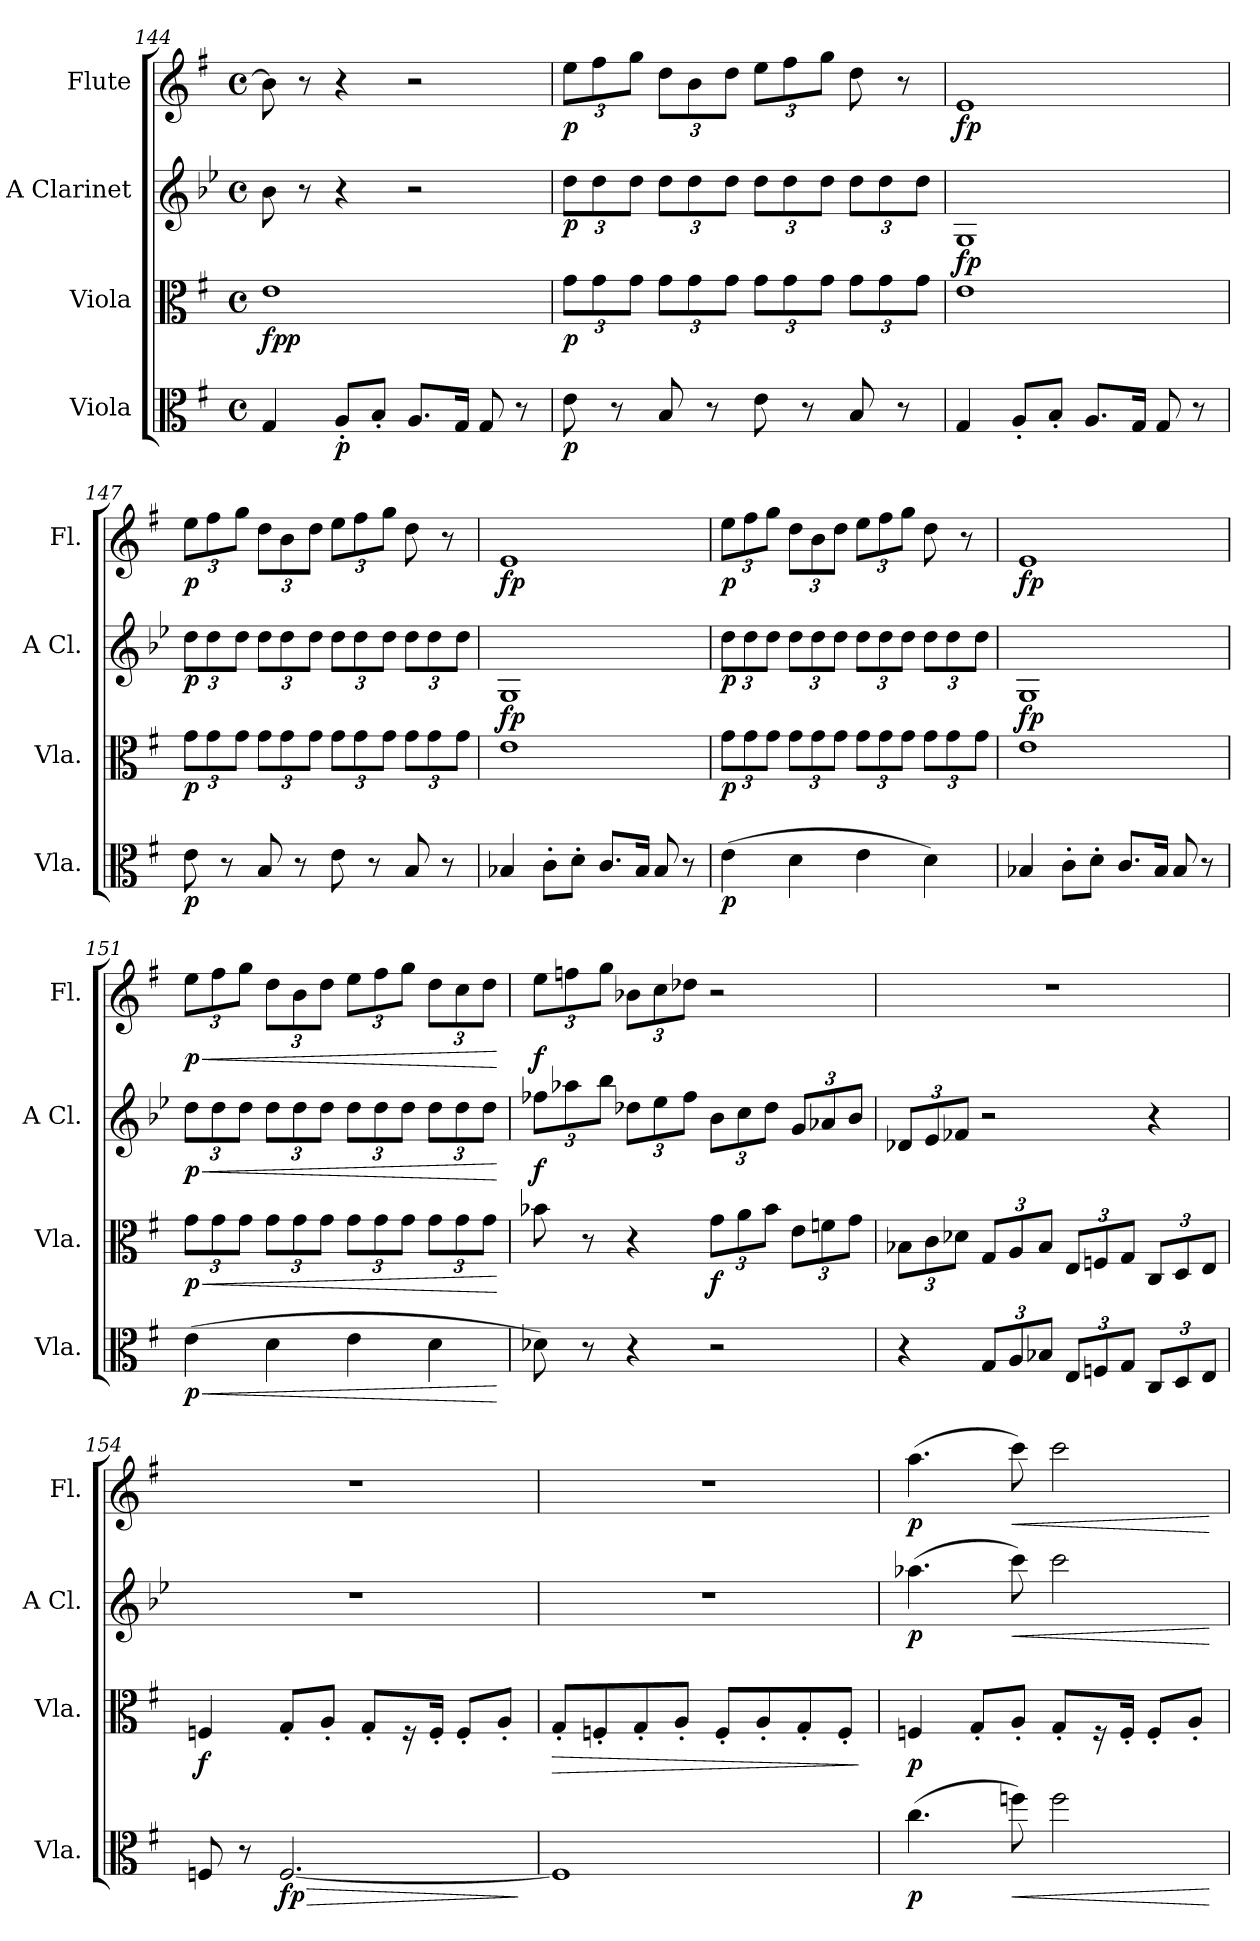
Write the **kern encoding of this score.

**kern	**dynam	**kern	**dynam	**kern	**dynam	**kern	**dynam
*part4	*part4	*part3	*part3	*part2	*part2	*part1	*part1
*staff4	*staff4	*staff3	*staff3	*staff2	*staff2	*staff1	*staff1
*I"Viola	*	*I"Viola	*	*I"A Clarinet	*	*I"Flute	*
*I'Vla.	*	*I'Vla.	*	*I'A Cl.	*	*I'Fl.	*
*clefC3	*	*clefC3	*	*clefG2	*	*clefG2	*
*	*	*	*	*ITrd2c3	*	*	*
*k[f#]	*	*k[f#]	*	*k[f#]	*	*k[f#]	*
*M4/4	*	*M4/4	*	*M4/4	*	*M4/4	*
*met(c)	*	*met(c)	*	*met(c)	*	*met(c)	*
=144	=144	=144	=144	=144	=144	=144	=144
!	!	!	!LO:DY:b	!	!	!	!
!	!	!	!LO:DY:n=1:b	!	!	!	!
4G/	.	1e	fp p	8g\	.	8b\]	.
.	.	.	.	8r	.	8r	.
!	!LO:DY:b	!	!	!	!	!	!
8A'/L	p	.	.	4r	.	4r	.
8B'/J	.	.	.	.	.	.	.
8.A/L	.	.	.	2r	.	2r	.
16G/Jk	.	.	.	.	.	.	.
8G/	.	.	.	.	.	.	.
8r	.	.	.	.	.	.	.
=145	=145	=145	=145	=145	=145	=145	=145
*	*	*Xbrackettup	*	*Xbrackettup	*	*Xbrackettup	*
!	!LO:DY:b	!	!LO:DY:b	!	!LO:DY:b	!	!LO:DY:b
8e\	p	12g\L	p	12b\L	p	12ee\L	p
.	.	12g\	.	12b\	.	12ff#\	.
8r	.	.	.	.	.	.	.
.	.	12g\J	.	12b\J	.	12gg\J	.
8B/	.	12g\L	.	12b\L	.	12dd\L	.
.	.	12g\	.	12b\	.	12b\	.
8r	.	.	.	.	.	.	.
.	.	12g\J	.	12b\J	.	12dd\J	.
8e\	.	12g\L	.	12b\L	.	12ee\L	.
.	.	12g\	.	12b\	.	12ff#\	.
8r	.	.	.	.	.	.	.
.	.	12g\J	.	12b\J	.	12gg\J	.
8B/	.	12g\L	.	12b\L	.	8dd\	.
.	.	12g\	.	12b\	.	.	.
8r	.	.	.	.	.	8r	.
.	.	12g\J	.	12b\J	.	.	.
=146	=146	=146	=146	=146	=146	=146	=146
!	!	!	!LO:DY:a	!	!	!	!LO:DY:b
4G/	.	1e	fp	1E	.	1e	fp
8A'/L	.	.	.	.	.	.	.
8B'/J	.	.	.	.	.	.	.
8.A/L	.	.	.	.	.	.	.
16G/Jk	.	.	.	.	.	.	.
8G/	.	.	.	.	.	.	.
8r	.	.	.	.	.	.	.
!!LO:PB:g=z
=147	=147	=147	=147	=147	=147	=147	=147
!	!LO:DY:b	!	!LO:DY:b	!	!LO:DY:b	!	!LO:DY:b
8e\	p	12g\L	p	12b\L	p	12ee\L	p
.	.	12g\	.	12b\	.	12ff#\	.
8r	.	.	.	.	.	.	.
.	.	12g\J	.	12b\J	.	12gg\J	.
8B/	.	12g\L	.	12b\L	.	12dd\L	.
.	.	12g\	.	12b\	.	12b\	.
8r	.	.	.	.	.	.	.
.	.	12g\J	.	12b\J	.	12dd\J	.
8e\	.	12g\L	.	12b\L	.	12ee\L	.
.	.	12g\	.	12b\	.	12ff#\	.
8r	.	.	.	.	.	.	.
.	.	12g\J	.	12b\J	.	12gg\J	.
8B/	.	12g\L	.	12b\L	.	8dd\	.
.	.	12g\	.	12b\	.	.	.
8r	.	.	.	.	.	8r	.
.	.	12g\J	.	12b\J	.	.	.
=148	=148	=148	=148	=148	=148	=148	=148
!	!	!	!LO:DY:a	!	!	!	!LO:DY:b
4B-X/	.	1e	fp	1E	.	1e	fp
8c'\L	.	.	.	.	.	.	.
8d'\J	.	.	.	.	.	.	.
8.c/L	.	.	.	.	.	.	.
16B-/Jk	.	.	.	.	.	.	.
8B-/	.	.	.	.	.	.	.
8r	.	.	.	.	.	.	.
=149	=149	=149	=149	=149	=149	=149	=149
!	!LO:DY:b	!	!LO:DY:b	!	!LO:DY:b	!	!LO:DY:b
(>4e\	p	12g\L	p	12b\L	p	12ee\L	p
.	.	12g\	.	12b\	.	12ff#\	.
.	.	12g\J	.	12b\J	.	12gg\J	.
4d\	.	12g\L	.	12b\L	.	12dd\L	.
.	.	12g\	.	12b\	.	12b\	.
.	.	12g\J	.	12b\J	.	12dd\J	.
4e\	.	12g\L	.	12b\L	.	12ee\L	.
.	.	12g\	.	12b\	.	12ff#\	.
.	.	12g\J	.	12b\J	.	12gg\J	.
4d\)	.	12g\L	.	12b\L	.	8dd\	.
.	.	12g\	.	12b\	.	.	.
.	.	.	.	.	.	8r	.
.	.	12g\J	.	12b\J	.	.	.
=150	=150	=150	=150	=150	=150	=150	=150
!	!	!	!LO:DY:a	!	!	!	!LO:DY:b
4B-X/	.	1e	fp	1E	.	1e	fp
8c'\L	.	.	.	.	.	.	.
8d'\J	.	.	.	.	.	.	.
8.c/L	.	.	.	.	.	.	.
16B-/Jk	.	.	.	.	.	.	.
8B-/	.	.	.	.	.	.	.
8r	.	.	.	.	.	.	.
!!LO:LB:g=z
=151	=151	=151	=151	=151	=151	=151	=151
!	!LO:HP:b	!	!LO:HP:b	!	!LO:HP:b	!	!LO:HP:b
!	!LO:DY:n=1:b	!	!LO:DY:n=1:b	!	!LO:DY:n=1:b	!	!LO:DY:n=1:b
(>4e\	< p	12g\L	< p	12b\L	< p	12ee\L	< p
.	.	12g\	.	12b\	.	12ff#\	.
.	.	12g\J	.	12b\J	.	12gg\J	.
4d\	.	12g\L	.	12b\L	.	12dd\L	.
.	.	12g\	.	12b\	.	12b\	.
.	.	12g\J	.	12b\J	.	12dd\J	.
4e\	.	12g\L	.	12b\L	.	12ee\L	.
.	.	12g\	.	12b\	.	12ff#\	.
.	.	12g\J	.	12b\J	.	12gg\J	.
4d\	.	12g\L	.	12b\L	.	12dd\L	.
.	.	12g\	.	12b\	.	12cc\	.
.	.	12g\J	.	12b\J	.	12dd\J	.
.	[	.	[	.	[	.	[
=152	=152	=152	=152	=152	=152	=152	=152
!	!	!	!	!	!LO:DY:b	!	!LO:DY:b
8d-X\)	.	8b-X\	.	12dd-X\L	f	12ee\L	f
.	.	.	.	12ffn\	.	12ffn\	.
8r	.	8r	.	.	.	.	.
.	.	.	.	12gg\J	.	12gg\J	.
4r	.	4r	.	12b-X\L	.	12b-X\L	.
.	.	.	.	12cc\	.	12cc\	.
.	.	.	.	12dd-\J	.	12dd-X\J	.
!	!	!	!LO:DY:b	!	!	!	!
2r	.	12g\L	f	12g\L	.	2r	.
.	.	12a\	.	12a\	.	.	.
.	.	12b-\J	.	12b-\J	.	.	.
.	.	12e\L	.	12e/L	.	.	.
.	.	12fn\	.	12fn/	.	.	.
.	.	12g\J	.	12g/J	.	.	.
=153	=153	=153	=153	=153	=153	=153	=153
4r	.	12B-X\L	.	12B-X/L	.	1r	.
.	.	12c\	.	12c/	.	.	.
.	.	12d-X\J	.	12d-X/J	.	.	.
*Xbrackettup	*	*	*	*	*	*	*
12G/L	.	12G/L	.	2r	.	.	.
12A/	.	12A/	.	.	.	.	.
12B-X/J	.	12B-/J	.	.	.	.	.
12E/L	.	12E/L	.	.	.	.	.
12Fn/	.	12Fn/	.	.	.	.	.
12G/J	.	12G/J	.	.	.	.	.
12C/L	.	12C/L	.	4r	.	.	.
12D/	.	12D/	.	.	.	.	.
12E/J	.	12E/J	.	.	.	.	.
!!LO:PB:g=z
=154	=154	=154	=154	=154	=154	=154	=154
!	!	!	!LO:DY:b	!	!	!	!
8Fn/	.	4Fn/	f	1r	.	1r	.
8r	.	.	.	.	.	.	.
!	!LO:HP:b	!	!	!	!	!	!
!	!LO:DY:n=1:b	!	!	!	!	!	!
[2.F/	> fp	8G'/L	.	.	.	.	.
.	.	8A'/J	.	.	.	.	.
.	.	8G'/L	.	.	.	.	.
.	.	16rF	.	.	.	.	.
.	.	16F'/Jk	.	.	.	.	.
.	.	8F'/L	.	.	.	.	.
.	.	8A'/J	.	.	.	.	.
.	]	.	.	.	.	.	.
=155	=155	=155	=155	=155	=155	=155	=155
!	!	!	!LO:HP:b	!	!	!	!
1F]	.	8G'/L	>	1r	.	1r	.
.	.	8Fn'/	.	.	.	.	.
.	.	8G'/	.	.	.	.	.
.	.	8A'/J	.	.	.	.	.
.	.	8F'/L	.	.	.	.	.
.	.	8A'/	.	.	.	.	.
.	.	8G'/	.	.	.	.	.
.	.	8F'/J	.	.	.	.	.
.	.	.	]	.	.	.	.
=156	=156	=156	=156	=156	=156	=156	=156
!	!LO:DY:b	!	!LO:DY:b	!	!LO:DY:b	!	!LO:DY:b
(>4.cc\	p	4Fn/	p	(>4.ffn\	p	(>4.aa\	p
.	.	8G'/L	.	.	.	.	.
!	!LO:HP:b	!	!	!	!LO:HP:b	!	!LO:HP:b
8ffn\)	<	8A'/J	.	8aa\)	<	8ccc\)	<
2ff\	.	8G'/L	.	2aa\	.	2ccc\	.
.	.	16rF	.	.	.	.	.
.	.	16F'/Jk	.	.	.	.	.
.	.	8F'/L	.	.	.	.	.
.	.	8A'/J	.	.	.	.	.
.	[	.	.	.	[	.	[
=	=	=	=	=	=	=	=
*-	*-	*-	*-	*-	*-	*-	*-
